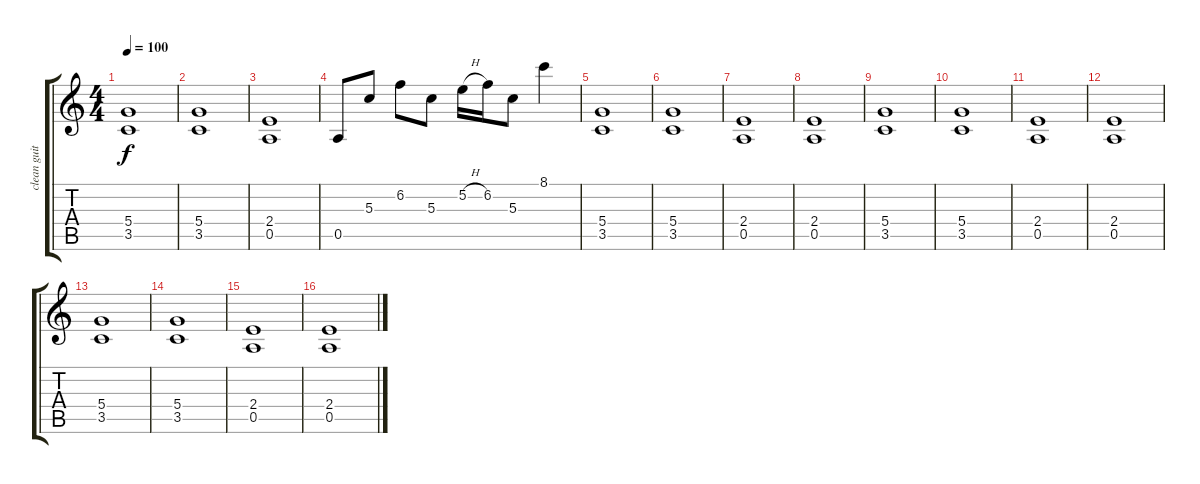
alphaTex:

\track ("clean guitar 2" "clean guit") {instrument acousticguitarnylon}
\staff {score tabs}
\tuning (E4 B3 G3 D3 A2 E2) {hide}
\ts (4 4)
\tempo 100
\clef g2
\ks c
(5.4 3.5).1{dy f} |
(5.4 3.5).1 |
(2.4 0.5).1 |
0.5.8 5.3.8 6.2.8 5.3.8 5.2{h}.16 6.2.16 5.3.8 8.1.4 |
(5.4 3.5).1 |
(5.4 3.5).1 |
(2.4 0.5).1 |
(2.4 0.5).1 |
(5.4 3.5).1 |
(5.4 3.5).1 |
(2.4 0.5).1 |
(2.4 0.5).1 |
(5.4 3.5).1 |
(5.4 3.5).1 |
(2.4 0.5).1 |
(2.4 0.5).1
